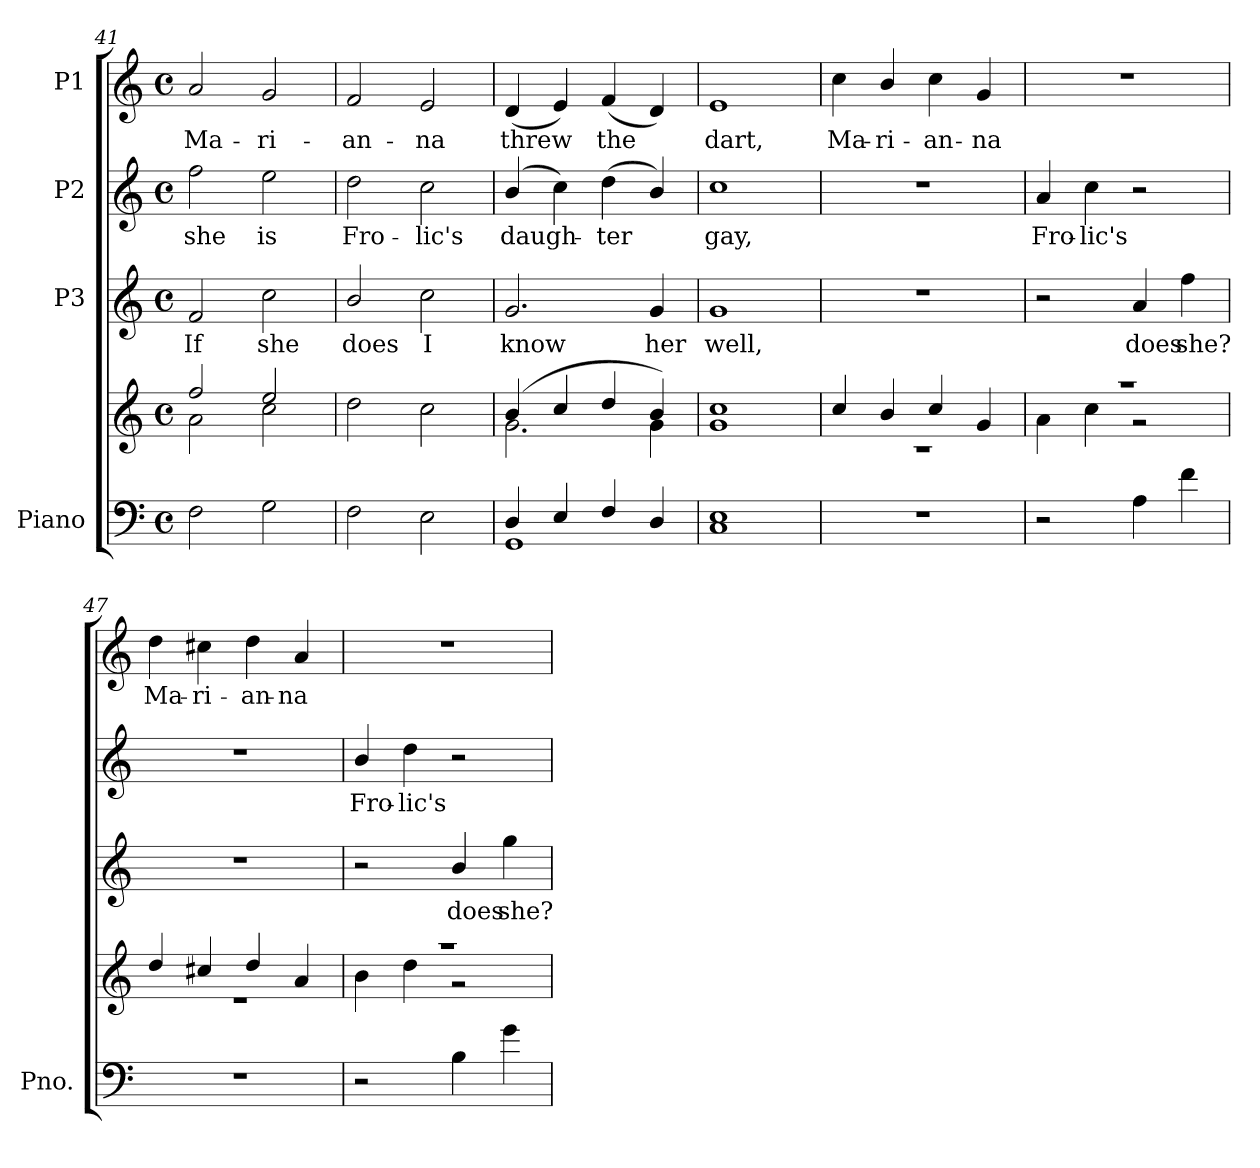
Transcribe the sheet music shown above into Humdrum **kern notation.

**kern	**kern	**kern	**text	**kern	**text	**kern	**text
*part4	*part4	*part3	*part3	*part2	*part2	*part1	*part1
*staff5	*staff4	*staff3	*staff3	*staff2	*staff2	*staff1	*staff1
*I"Piano	*	*I"P3	*	*I"P2	*	*I"P1	*
*I'Pno.	*	*	*	*	*	*	*
*clefF4	*clefG2	*clefG2	*	*clefG2	*	*clefG2	*
*k[]	*k[]	*k[]	*	*k[]	*	*k[]	*
*C:	*C:	*C:	*	*C:	*	*C:	*
*M4/4	*M4/4	*M4/4	*	*M4/4	*	*M4/4	*
*met(c)	*met(c)	*met(c)	*	*met(c)	*	*met(c)	*
=41	=41	=41	=41	=41	=41	=41	=41
*	*^	*	*	*	*	*	*
!	!	!	!	!LO:LY:b:color=#000000	!	!	!	!
!	!	!	!	!	!	!LO:LY:b:color=#000000	!	!
!	!	!	!	!	!	!	!	!LO:LY:b:color=#000000
2Fi\	2ffi/	2ai\	2fi/	If	2ffi\	she	2ai/	Ma-
!	!	!	!	!LO:LY:b:color=#000000	!	!	!	!
!	!	!	!	!	!	!LO:LY:b:color=#000000	!	!
!	!	!	!	!	!	!	!	!LO:LY:b:color=#000000
2Gi\	2eei/	2cci\	2cci\	she	2eei\	is	2gi/	-ri-
*	*v	*v	*	*	*	*	*	*
=42	=42	=42	=42	=42	=42	=42	=42
*	*^	*	*	*	*	*	*
!	!	!	!	!LO:LY:b:color=#000000	!	!	!	!
*	*v	*v	*	*	*	*	*	*
*	*^	*	*	*	*	*	*
!	!	!	!	!	!	!LO:LY:b:color=#000000	!	!
*	*v	*v	*	*	*	*	*	*
*	*^	*	*	*	*	*	*
!	!	!	!	!	!	!	!	!LO:LY:b:color=#000000
*	*v	*v	*	*	*	*	*	*
2Fi\	2ddi\	2bi/	does	2ddi\	Fro-	2fi/	-an-
!	!	!	!LO:LY:b:color=#000000	!	!	!	!
!	!	!	!	!	!LO:LY:b:color=#000000	!	!
!	!	!	!	!	!	!	!LO:LY:b:color=#000000
2Ei\	2cci\	2cci\	I	2cci\	-lic's	2ei/	-na
!!LO:LB:g=z
=43	=43	=43	=43	=43	=43	=43	=43
*^	*^	*	*	*	*	*	*
!	!	!	!	!	!LO:LY:b:color=#000000	!	!	!	!
!	!	!	!	!	!	!	!LO:LY:b:color=#000000	!	!
!	!	!	!	!	!	!	!	!	!LO:LY:b:color=#000000
4Di/	1GGi	(4bi/	2.gi\	2.gi/	know	(4bi/	daugh-	(4di/	threw
4Ei/	.	4cci/	.	.	.	4cci\)	.	4ei/)	.
!	!	!	!	!	!	!	!LO:LY:b:color=#000000	!	!
!	!	!	!	!	!	!	!	!	!LO:LY:b:color=#000000
4Fi/	.	4ddi/	.	.	.	(4ddi\	-ter	(4fi/	the
!	!	!	!	!	!LO:LY:b:color=#000000	!	!	!	!
4Di/	.	4bi/)	4gi\	4gi/	her	4bi/)	.	4di/)	.
=44	=44	=44	=44	=44	=44	=44	=44	=44	=44
!	!	!	!	!	!LO:LY:b:color=#000000	!	!	!	!
!	!	!	!	!	!	!	!LO:LY:b:color=#000000	!	!
!	!	!	!	!	!	!	!	!	!LO:LY:b:color=#000000
1Ei	1Ci	1cci	1gi	1gi	well,	1cci	gay,	1ei	dart,
*v	*v	*	*	*	*	*	*	*	*
=45	=45	=45	=45	=45	=45	=45	=45	=45
*^	*	*	*	*	*	*	*	*
!	!	!	!	!	!	!	!	!	!LO:LY:b:color=#000000
*v	*v	*	*	*	*	*	*	*	*
1r	4cci/	1r	1r	.	1r	.	4cci\	Ma-
!	!	!	!	!	!	!	!	!LO:LY:b:color=#000000
.	4bi/	.	.	.	.	.	4bi/	-ri-
!	!	!	!	!	!	!	!	!LO:LY:b:color=#000000
.	4cci/	.	.	.	.	.	4cci\	-an-
!	!	!	!	!	!	!	!	!LO:LY:b:color=#000000
.	4gi/	.	.	.	.	.	4gi/	-na
=46	=46	=46	=46	=46	=46	=46	=46	=46
!	!	!	!	!	!	!LO:LY:b:color=#000000	!	!
2r	1r	4ai\	2r	.	4ai/	Fro-	1r	.
!	!	!	!	!	!	!LO:LY:b:color=#000000	!	!
.	.	4cci\	.	.	4cci\	-lic's	.	.
!	!	!	!	!LO:LY:b:color=#000000	!	!	!	!
4Ai\	.	2r	4ai/	does	2r	.	.	.
!	!	!	!	!LO:LY:b:color=#000000	!	!	!	!
4fi\	.	.	4ffi\	she?	.	.	.	.
=47	=47	=47	=47	=47	=47	=47	=47	=47
!	!	!	!	!	!	!	!	!LO:LY:b:color=#000000
1r	4ddi/	1r	1r	.	1r	.	4ddi\	Ma-
!	!	!	!	!	!	!	!	!LO:LY:b:color=#000000
.	4cc#Xi/	.	.	.	.	.	4cc#Xi\	-ri-
!	!	!	!	!	!	!	!	!LO:LY:b:color=#000000
.	4ddi/	.	.	.	.	.	4ddi\	-an-
!	!	!	!	!	!	!	!	!LO:LY:b:color=#000000
.	4ai/	.	.	.	.	.	4ai/	-na
!!LO:LB:g=z
=48	=48	=48	=48	=48	=48	=48	=48	=48
!	!	!	!	!	!	!LO:LY:b:color=#000000	!	!
2r	1r	4bi\	2r	.	4bi/	Fro-	1r	.
!	!	!	!	!	!	!LO:LY:b:color=#000000	!	!
.	.	4ddi\	.	.	4ddi\	-lic's	.	.
!	!	!	!	!LO:LY:b:color=#000000	!	!	!	!
4Bi\	.	2r	4bi/	does	2r	.	.	.
!	!	!	!	!LO:LY:b:color=#000000	!	!	!	!
4gi\	.	.	4ggi\	she?	.	.	.	.
*	*v	*v	*	*	*	*	*	*
=	=	=	=	=	=	=	=
*-	*-	*-	*-	*-	*-	*-	*-
